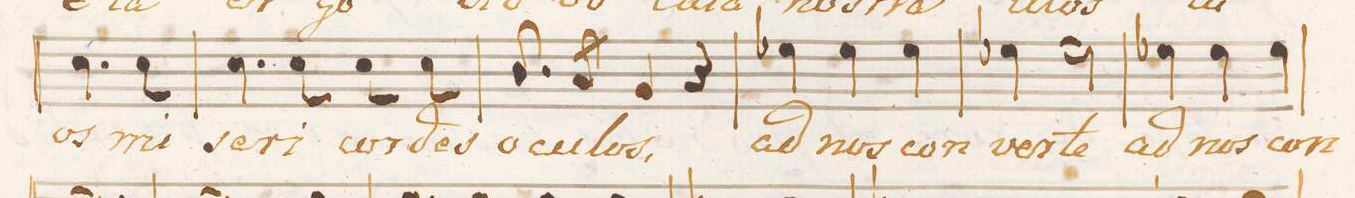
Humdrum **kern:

**kern	**text
*I"Basso.	*
*clefF4	*
*k[b-e-]	*
*M3/4	*
4.E-\	-os
8E-\	mi-
=35	=35
4.E-\	-se-
8E-\	-ri-
8E-\	-cor-
8E-\	-des
=36	=36
8.D/	o-
16C/	-cu-
4BB-/	-los,
4r	.
=37	=37
4G-X\	ad
4G-\	nos
4G-\	con-
=38	=38
4G-X\	-ver-
2G-\	-te
=39	=39
4G-X\	ad
4G-\	nos
4G-\	con-
=40	=40
*-	*-
